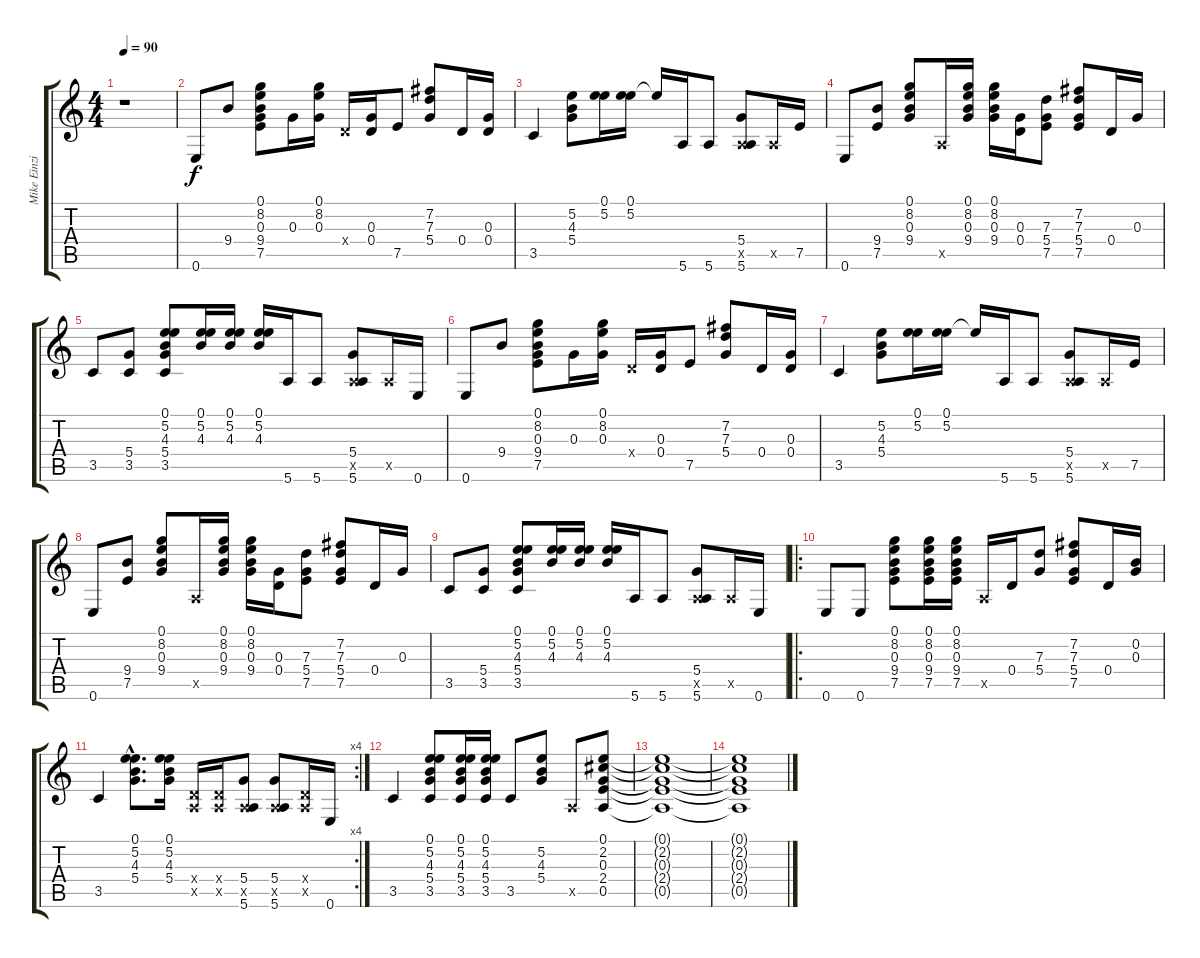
\track ("Mike Einziger (Guitar 2)" "Mike Einzi") {instrument acousticguitarsteel}
\staff {score tabs}
\tuning (E4 B3 G3 D3 A2 E2) {hide}
\ts (4 4)
\tempo 90
\clef g2
\ks c
r.1{dy f} |
0.6.8 9.4.8 (0.1 8.2 0.3 9.4 7.5).8 0.3.16 (0.1 8.2 0.3).16 0.4{x}.16 (0.3 0.4).16 7.5.8 (7.2 7.3 5.4).8 0.4.16 (0.3 0.4).16 |
3.5.4 (5.2 4.3 5.4).8 (0.1 5.2).16 (0.1 5.2).16 0.1{t}.16 5.6.16 5.6.8 (5.4 0.5{x} 5.6).8 0.5{x}.16 7.5.16 |
0.6.8 (9.4 7.5).8 (0.1 8.2 0.3 9.4).8 0.5{x}.16 (0.1 8.2 0.3 9.4).16 (0.1 8.2 0.3 9.4).16 (0.3 0.4).16 (7.3 5.4 7.5).8 (7.2 7.3 5.4 7.5).8 0.4.16 0.3.16 |
3.5.8 (5.4 3.5).8 (0.1 5.2 4.3 5.4 3.5).8 (0.1 5.2 4.3).16 (0.1 5.2 4.3).16 (0.1 5.2 4.3).16 5.6.16 5.6.8 (5.4 0.5{x} 5.6).8 0.5{x}.16 0.6.16 |
0.6.8 9.4.8 (0.1 8.2 0.3 9.4 7.5).8 0.3.16 (0.1 8.2 0.3).16 0.4{x}.16 (0.3 0.4).16 7.5.8 (7.2 7.3 5.4).8 0.4.16 (0.3 0.4).16 |
3.5.4 (5.2 4.3 5.4).8 (0.1 5.2).16 (0.1 5.2).16 0.1{t}.16 5.6.16 5.6.8 (5.4 0.5{x} 5.6).8 0.5{x}.16 7.5.16 |
0.6.8 (9.4 7.5).8 (0.1 8.2 0.3 9.4).8 0.5{x}.16 (0.1 8.2 0.3 9.4).16 (0.1 8.2 0.3 9.4).16 (0.3 0.4).16 (7.3 5.4 7.5).8 (7.2 7.3 5.4 7.5).8 0.4.16 0.3.16 |
3.5.8 (5.4 3.5).8 (0.1 5.2 4.3 5.4 3.5).8 (0.1 5.2 4.3).16 (0.1 5.2 4.3).16 (0.1 5.2 4.3).16 5.6.16 5.6.8 (5.4 0.5{x} 5.6).8 0.5{x}.16 0.6.16 |
\ro
0.6.8 0.6.8 (0.1 8.2 0.3 9.4 7.5).8 (0.1 8.2 0.3 9.4 7.5).16 (0.1 8.2 0.3 9.4 7.5).16 0.5{x}.16 0.4.16 (7.3 5.4).8 (7.2 7.3 5.4 7.5).8 0.4.16 (0.2 0.3).16 |
\rc 4
3.5.4 (0.1{hac} 5.2{hac} 4.3{hac} 5.4{hac}).8{d} (0.1 5.2 4.3 5.4).16 (0.4{x} 0.5{x}).16 (0.4{x} 0.5{x}).16 (5.4 0.5{x} 5.6).8 (5.4 0.5{x} 5.6).8 (0.4{x} 0.5{x}).16 0.6.16 |
3.5.4 (0.1 5.2 4.3 5.4 3.5).8 (0.1 5.2 4.3 5.4 3.5).16 (0.1 5.2 4.3 5.4 3.5).16 3.5.8 (5.2 4.3 5.4).8 0.5{x}.8{instrument guitarfretnoise} (0.1 2.2 0.3 2.4 0.5).8{instrument acousticguitarnylon} |
(0.1{t} 2.2{t} 0.3{t} 2.4{t} 0.5{t}).1 |
(0.1{t} 2.2{t} 0.3{t} 2.4{t} 0.5{t}).1
